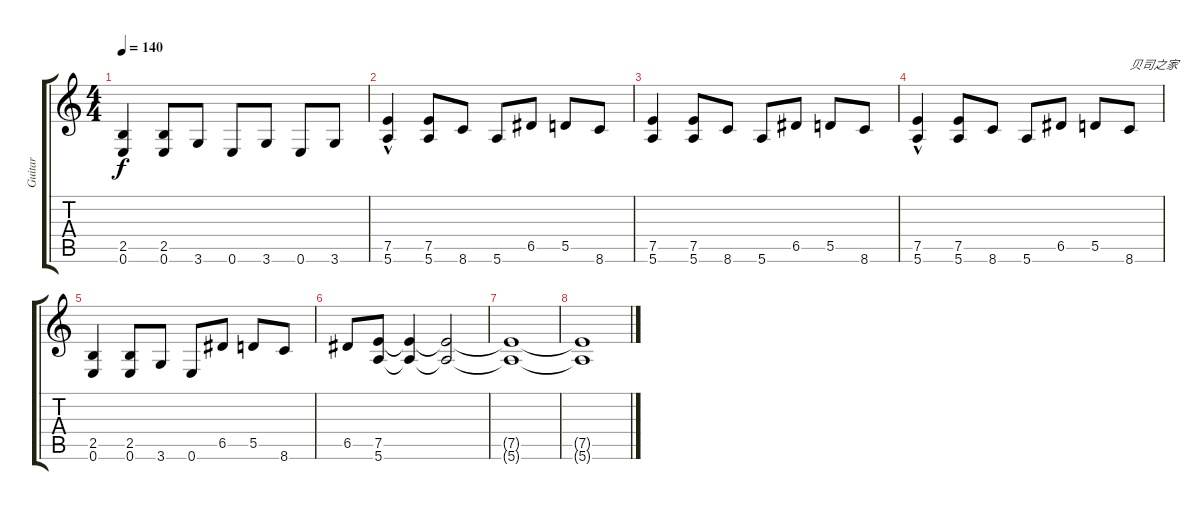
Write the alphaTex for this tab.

\track (" Guitar " " Guitar ") {instrument overdrivenguitar}
\staff {score tabs}
\tuning (E4 B3 G3 D3 A2 E2) {hide}
\ts (4 4)
\tempo 140
\clef g2
\ks c
(2.5 0.6).4{dy f} (2.5 0.6).8 3.6.8 0.6.8 3.6.8 0.6.8 3.6.8 |
(7.5 5.6{hac}).4 (7.5 5.6).8 8.6.8 5.6.8 6.5.8 5.5.8 8.6.8 |
(7.5 5.6).4 (7.5 5.6).8 8.6.8 5.6.8 6.5.8 5.5.8 8.6.8 |
(7.5 5.6{hac}).4 (7.5 5.6).8 8.6.8 5.6.8 6.5.8 5.5.8 8.6.8{txt "贝司之家"} |
(2.5 0.6).4 (2.5 0.6).8 3.6.8 0.6.8 6.5.8 5.5.8 8.6.8 |
6.5.8 (7.5 5.6).8 (7.5{t} 5.6{t}).4 (7.5{t} 5.6{t}).2 |
(7.5{t} 5.6{t}).1 |
(7.5{t} 5.6{t}).1
